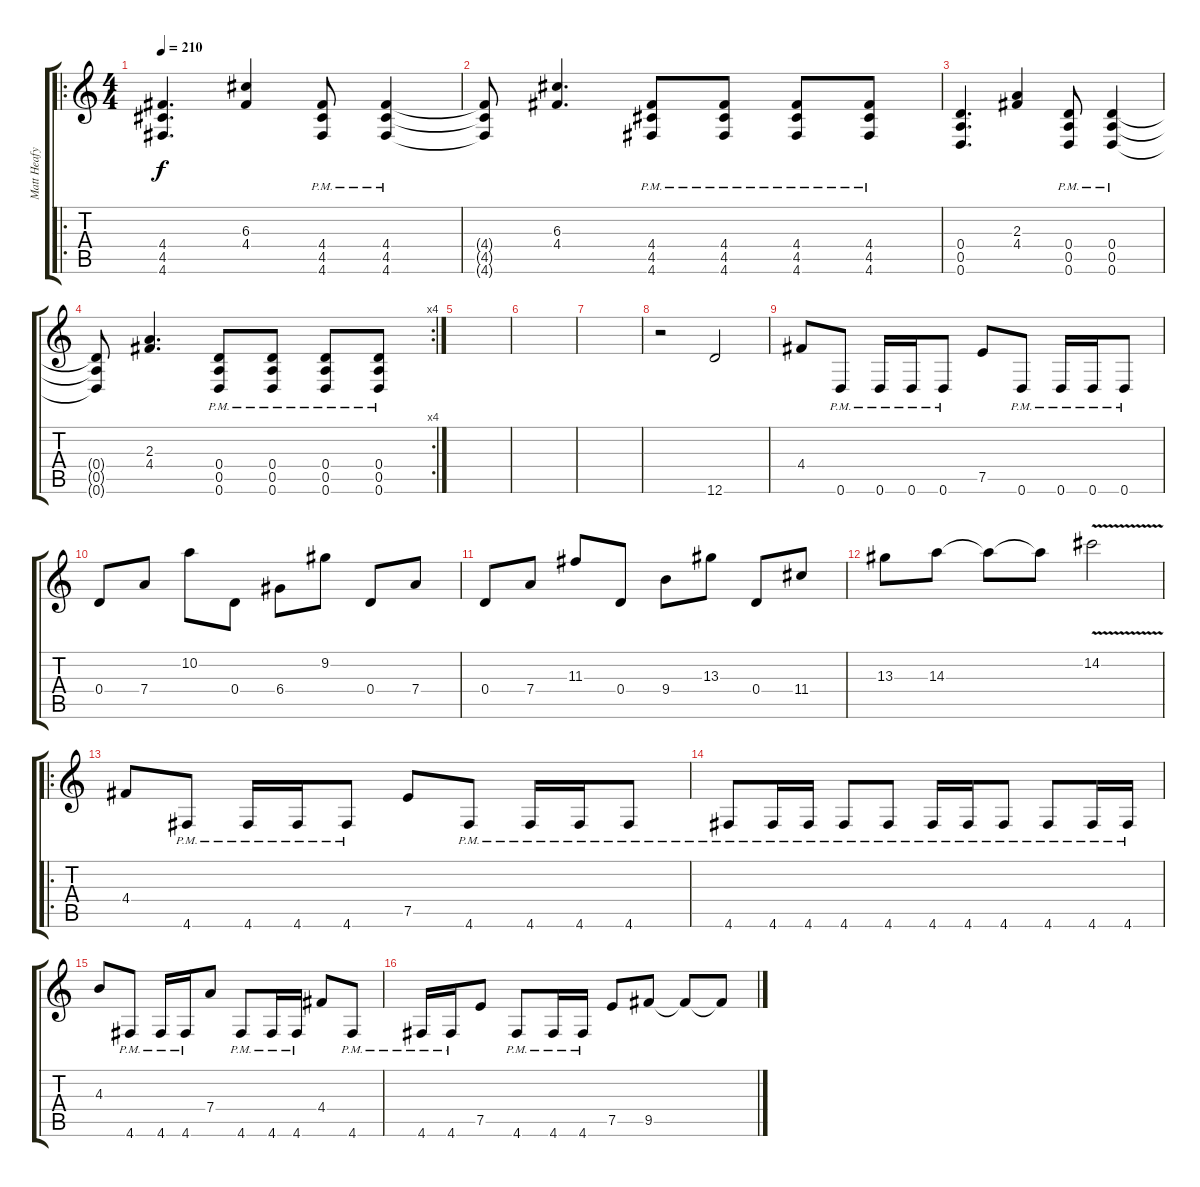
\track ("Matt Heafy" "Matt Heafy") {instrument distortionguitar}
\staff {score tabs}
\tuning (E4 B3 G3 D3 A2 D2) {hide}
\ro
\ts (4 4)
\tempo 210
\clef g2
\ks c
(4.4 4.5 4.6).4{d dy f} (6.3 4.4).4 (4.4{pm} 4.5{pm} 4.6{pm}).8 (4.4{pm} 4.5{pm} 4.6{pm}).4 |
(4.4{t} 4.5{t} 4.6{t}).8 (6.3 4.4).4{d} (4.4{pm} 4.5{pm} 4.6{pm}).8 (4.4{pm} 4.5{pm} 4.6{pm}).8 (4.4{pm} 4.5{pm} 4.6{pm}).8 (4.4{pm} 4.5{pm} 4.6{pm}).8 |
(0.4 0.5 0.6).4{d} (2.3 4.4).4 (0.4{pm} 0.5{pm} 0.6{pm}).8 (0.4{pm} 0.5{pm} 0.6{pm}).4 |
\rc 4
(0.4{t} 0.5{t} 0.6{t}).8 (2.3 4.4).4{d} (0.4{pm} 0.5{pm} 0.6{pm}).8 (0.4{pm} 0.5{pm} 0.6{pm}).8 (0.4{pm} 0.5{pm} 0.6{pm}).8 (0.4{pm} 0.5{pm} 0.6{pm}).8 |
|
|
|
r.2 12.6.2 |
4.4.8 0.6{pm}.8 0.6{pm}.16 0.6{pm}.16 0.6{pm}.8 7.5.8 0.6{pm}.8 0.6{pm}.16 0.6{pm}.16 0.6{pm}.8 |
0.4.8 7.4.8 10.2.8 0.4.8 6.4.8 9.2.8 0.4.8 7.4.8 |
0.4.8 7.4.8 11.3.8 0.4.8 9.4.8 13.3.8 0.4.8 11.4.8 |
13.3.8 14.3.8 14.3{t}.8 14.3{t}.8 14.2{v}.2 |
\ro
4.4.8 4.6{pm}.8 4.6{pm}.16 4.6{pm}.16 4.6{pm}.8 7.5.8 4.6{pm}.8 4.6{pm}.16 4.6{pm}.16 4.6{pm}.8 |
4.6{pm}.8 4.6{pm}.16 4.6{pm}.16 4.6{pm}.8 4.6{pm}.8 4.6{pm}.16 4.6{pm}.16 4.6{pm}.8 4.6{pm}.8 4.6{pm}.16 4.6{pm}.16 |
4.3.8 4.6{pm}.8 4.6{pm}.16 4.6{pm}.16 7.4.8 4.6{pm}.8 4.6{pm}.16 4.6{pm}.16 4.4.8 4.6{pm}.8 |
4.6{pm}.16 4.6{pm}.16 7.5.8 4.6{pm}.8 4.6{pm}.16 4.6{pm}.16 7.5.8 9.5.8 9.5{t}.8 9.5{t}.8
